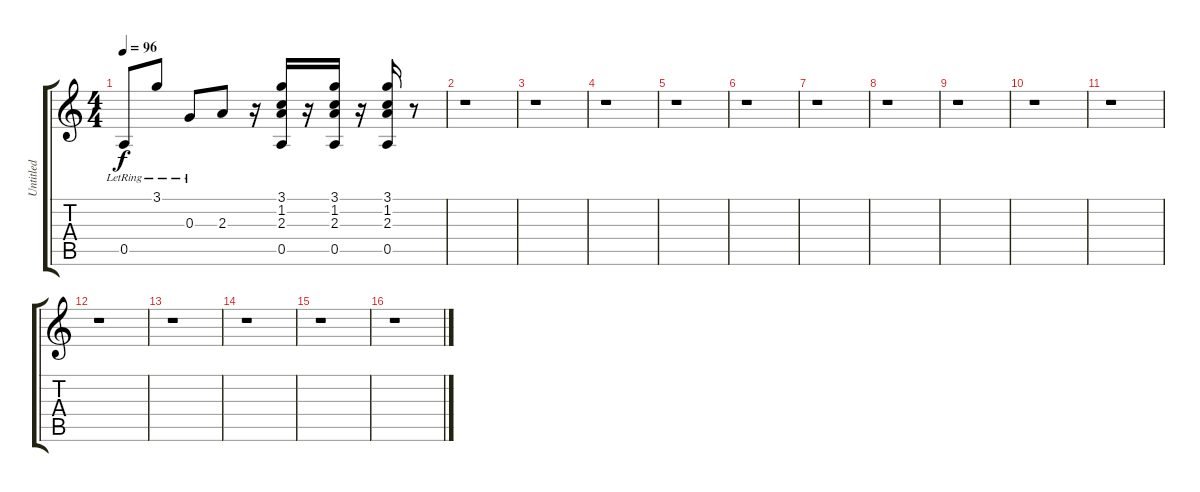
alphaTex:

\track ("Untitled" "Untitled") {instrument electricguitarclean}
\staff {score tabs}
\tuning (E4 B3 G3 D3 A2 D2) {hide}
\ts (4 4)
\tempo 96
\clef g2
\ks c
0.5{lr}.8{dy f} 3.1{lr}.8 0.3{lr}.8 2.3.8 r.16 (3.1 1.2 2.3 0.5).16 r.16 (3.1 1.2 2.3 0.5).16 r.16 (3.1 1.2 2.3 0.5).16 r.8 |
r.1 |
r.1 |
r.1 |
r.1 |
r.1 |
r.1 |
r.1 |
r.1 |
r.1 |
r.1 |
r.1 |
r.1 |
r.1 |
r.1 |
r.1
